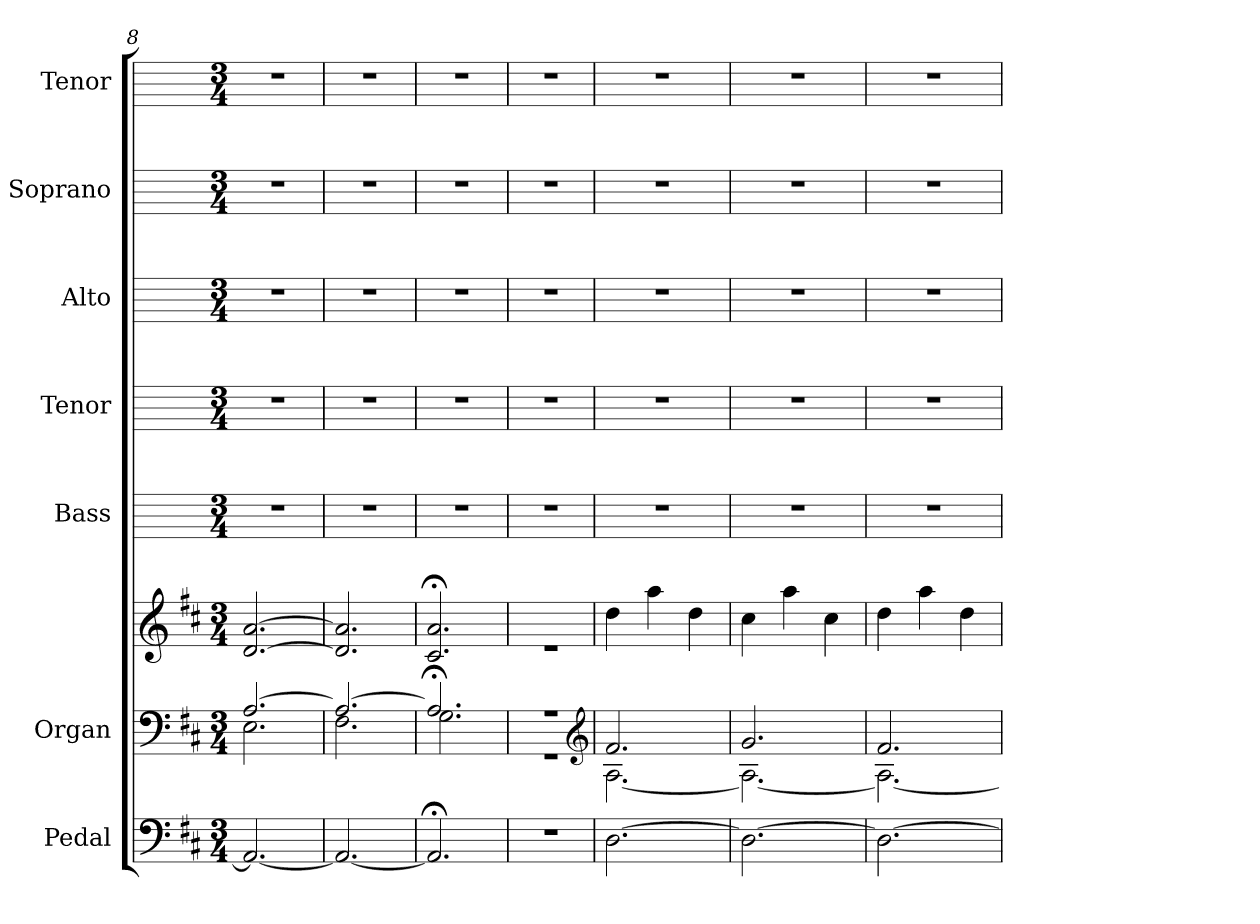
**kern	**kern	**kern	**kern	**kern	**kern	**kern	**kern
*part7	*part6	*part6	*part5	*part4	*part3	*part2	*part1
*staff8	*staff7	*staff6	*staff5	*staff4	*staff3	*staff2	*staff1
*I"Pedal	*I"Organ	*	*I"Bass	*I"Tenor	*I"Alto	*I"Soprano	*I"Tenor
*	*	*	*I'B	*I'T	*I'A	*I'S	*I'T
*clefF4	*clefF4	*clefG2	*	*	*	*	*
*k[f#c#]	*k[f#c#]	*k[f#c#]	*	*	*	*	*
*D:	*D:	*D:	*	*	*	*	*
*M3/4	*M3/4	*M3/4	*M3/4	*M3/4	*M3/4	*M3/4	*M3/4
=8	=8	=8	=8	=8	=8	=8	=8
*	*^	*^	*	*	*	*	*
!	!	!	!	!LO:N:vis=1	!	!	!	!	!
2.AA_	[2.A/	2.E\	[2.d/ [2.a/	2.ryy	2.r	2.r	2.r	2.r	2.r
=9	=9	=9	=9	=9	=9	=9	=9	=9	=9
!	!	!	!	!LO:N:vis=1	!	!	!	!	!
2.AA_	2.A/_	2.F#\	2.d/] 2.a/]	2.ryy	2.r	2.r	2.r	2.r	2.r
=10	=10	=10	=10	=10	=10	=10	=10	=10	=10
!	!	!	!	!LO:N:vis=1	!	!	!	!	!
2.AA;]	2.A;</]	2.G\	2.c#/;< 2.a/;<	2.ryy	2.r	2.r	2.r	2.r	2.r
=11	=11	=11	=11	=11	=11	=11	=11	=11	=11
!LO:N:vis=1	!LO:N:vis=1	!LO:N:vis=1	!LO:N:vis=1	!LO:N:vis=1	!	!	!	!	!
2.r	2.r	2.r	2.ryy	2.r	2.r	2.r	2.r	2.r	2.r
*	*clefG2	*	*	*	*	*	*	*	*
=12	=12	=12	=12	=12	=12	=12	=12	=12	=12
!	!	!	!LO:N:vis=1	!	!	!	!	!	!
[2.D	2.f#/	[2.A\	2.ryy	4dd\	2.r	2.r	2.r	2.r	2.r
.	.	.	.	4aa\	.	.	.	.	.
.	.	.	.	4dd\	.	.	.	.	.
=13	=13	=13	=13	=13	=13	=13	=13	=13	=13
!	!	!	!LO:N:vis=1	!	!	!	!	!	!
2.D_	2.g/	2.A\_	2.ryy	4cc#\	2.r	2.r	2.r	2.r	2.r
.	.	.	.	4aa\	.	.	.	.	.
.	.	.	.	4cc#\	.	.	.	.	.
=14	=14	=14	=14	=14	=14	=14	=14	=14	=14
!	!	!	!LO:N:vis=1	!	!	!	!	!	!
2.D_	2.f#/	2.A\_	2.ryy	4dd\	2.r	2.r	2.r	2.r	2.r
.	.	.	.	4aa\	.	.	.	.	.
.	.	.	.	4dd\	.	.	.	.	.
*	*v	*v	*	*	*	*	*	*	*
*	*	*v	*v	*	*	*	*	*
=	=	=	=	=	=	=	=
*-	*-	*-	*-	*-	*-	*-	*-
